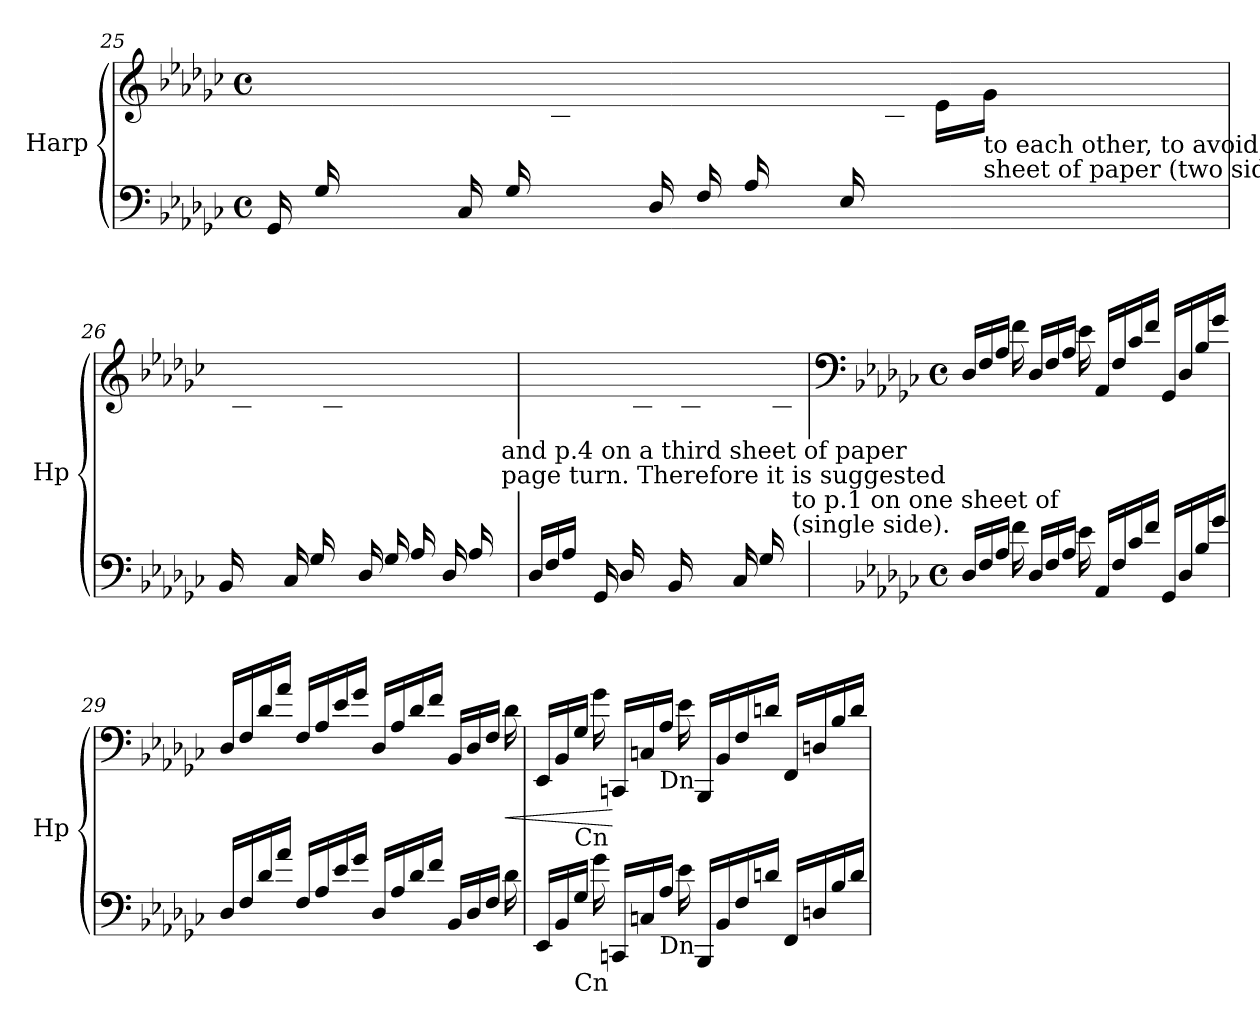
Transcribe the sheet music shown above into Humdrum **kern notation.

**kern	**kern	**dynam
*part1	*part1	*part1
*staff2	*staff1	*staff1/2
*I"Harp	*	*
*I'Hp	*	*
*clefF4	*clefG2	*
*k[b-e-a-d-g-c-]	*k[b-e-a-d-g-c-]	*
*G-:	*G-:	*
*M4/4	*M4/4	*
*met(c)	*met(c)	*
=25	=25	=25
*^	*	*
16GG-/LL	4ryy	8ryy	.
16G-/	.	.	.
8ryy	.	16d-\	.
.	.	16b-\JJ	.
16C-/LL	4ryy	8ryy	.
16G-/	.	.	.
8ryy	.	16B-\	.
.	.	16e-\JJ	.
16D-/LL	4ryy	8.ryy	.
16F/	.	.	.
16A-/JJ	.	.	.
16ryy	.	16d-\	.
16E-/LL	4ryy	16ryy	.
8.ryy	.	16B-\JJ	.
.	.	16e-\LL	.
!	!	!LO:TX:b:t=to each other, to avoid a	!
!	!	!LO:TX:b:t=sheet of paper (two sided),	!
.	.	16g-\JJ	.
=26	=26	=26	=26
16BB-/LL	4ryy	16ryy	.
8.ryy	.	16B-\JJ	.
.	.	16d-\LL	.
.	.	16f\JJ	.
16C-/LL	4ryy	8ryy	.
16G-/	.	.	.
8ryy	.	16c-\	.
.	.	16e-\JJ	.
16D-/LL	4ryy	8.ryy	.
16G-/	.	.	.
16A-/JJ	.	.	.
16ryy	.	16d-\	.
16D-/LL	4ryy	8ryy	.
16A-/	.	.	.
8ryy	.	16d-\	.
!	!	!LO:TX:b:t=and p.4 on a third sheet of paper	!
!	!	!LO:TX:b:t=page turn. Therefore it is suggested	!
.	.	16f\JJ	.
=27	=27	=27	=27
16D-/LL	4ryy	8.ryy	.
16F/	.	.	.
16A-/JJ	.	.	.
16ryy	.	16d-\	.
16GG-/LL	4ryy	8ryy	.
16D-/	.	.	.
8ryy	.	16B-\	.
.	.	16g-\JJ	.
16BB-/LL	4ryy	16ryy	.
8.ryy	.	16B-\JJ	.
.	.	16d-\LL	.
.	.	16f\JJ	.
16C-/LL	4ryy	8ryy	.
16G-/	.	.	.
8ryy	.	16c-\	.
!	!	!LO:TX:b:t=to p.1 on one sheet of	!
!	!	!LO:TX:b:t=(single side).	!
.	.	16e-\JJ	.
*v	*v	*	*
!!LO:LB:g=z
=28	=28	=28
*	*clefF4	*
*k[b-e-a-d-g-c-]	*k[b-e-a-d-g-c-]	*
*G-:	*G-:	*
*M4/4	*M4/4	*
*met(c)	*met(c)	*
16D-/LL	16D-/LL	.
16F/	16F/	.
16A-/JJ	16A-/JJ	.
16f\	16f\	.
16D-/LL	16D-/LL	.
16F/	16F/	.
16A-/JJ	16A-/JJ	.
16e-\	16e-\	.
16AA-/LL	16AA-/LL	.
16F/	16F/	.
16c-\	16c-\	.
16f\JJ	16f\JJ	.
16GG-/LL	16GG-/LL	.
16D-/	16D-/	.
16B-\	16B-\	.
16g-\JJ	16g-\JJ	.
=29	=29	=29
16D-/LL	16D-/LL	.
16F/	16F/	.
16d-\	16d-\	.
16a-\JJ	16a-\JJ	.
16F/LL	16F/LL	.
16A-/	16A-/	.
16e-\	16e-\	.
16g-\JJ	16g-\JJ	.
16D-/LL	16D-/LL	.
16A-/	16A-/	.
16d-\	16d-\	.
16f\JJ	16f\JJ	.
16BB-/LL	16BB-/LL	.
16D-/	16D-/	.
16F/JJ	16F/JJ	.
!	!	!LO:HP:b
16d-\	16d-\	<
=30	=30	=30
16EE-/LL	16EE-/LL	.
16BB-/	16BB-/	.
!	!LO:TX:b:t=Cn	!
!LO:TX:b:t=Cn	!	!
16G-/JJ	16G-/JJ	.
16g-\	16g-\	.
16CCn/LL	16CCn/LL	[
16Cn/	16Cn/	.
!	!LO:TX:b:t=Dn	!
!LO:TX:b:t=Dn	!	!
16A-/JJ	16A-/JJ	.
16e-\	16e-\	.
16BBB-/LL	16BBB-/LL	.
16BB-/	16BB-/	.
16F/	16F/	.
16dn\JJ	16dn\JJ	.
16FF/LL	16FF/LL	.
16Dn/	16Dn/	.
16B-\	16B-\	.
!	!	!LO:DY:b=2
!	!	!LO:DY:n=1:b
16d\JJ	16d\JJ	mf mf
=	=	=
*-	*-	*-
